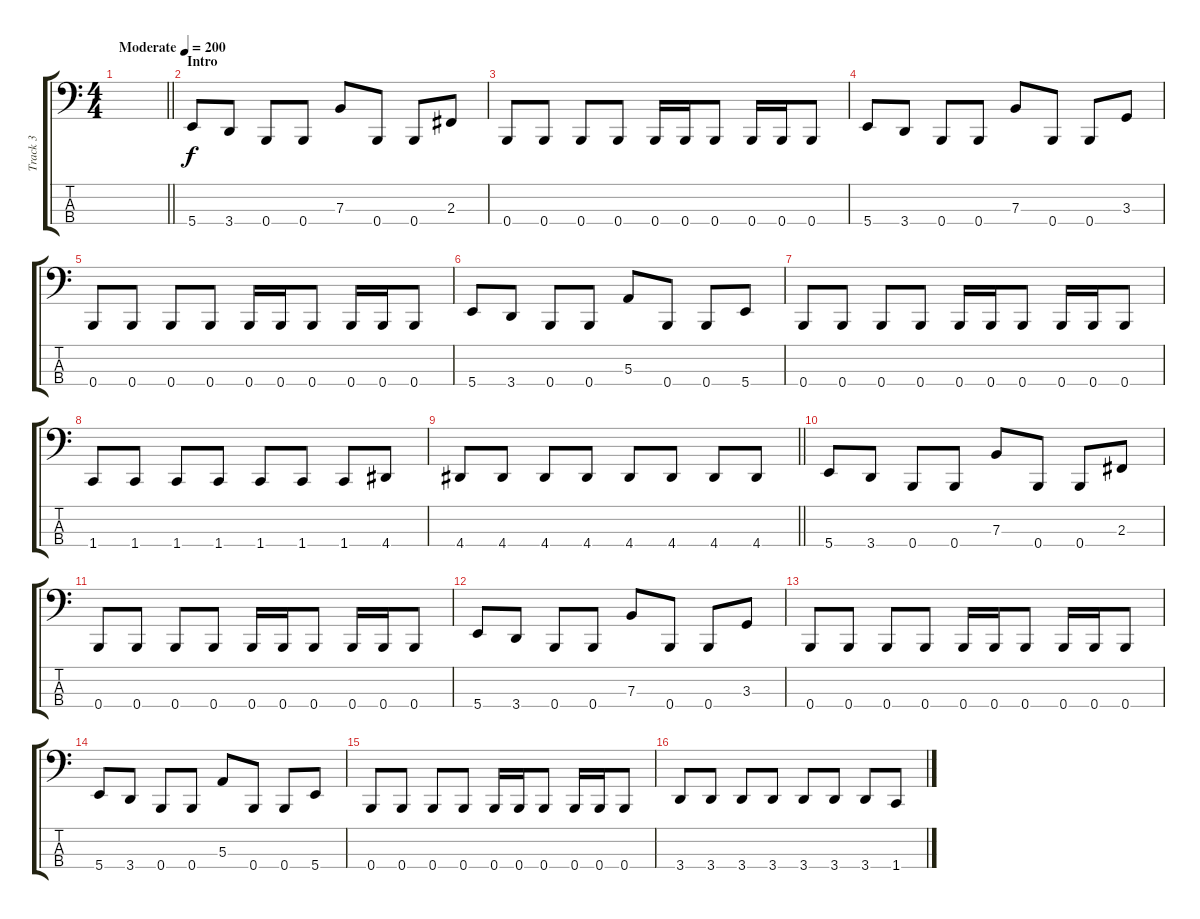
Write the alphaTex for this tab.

\track ("Track 3" "Track 3") {instrument electricbasspick}
\staff {score tabs}
\tuning (D2 A1 E1 B0) {hide}
\ts (4 4)
\tempo (200 "Moderate")
\clef f4
\barLineRight lightlight
\ks c
|
\section ("" "Intro")
5.4.8 3.4.8 0.4.8 0.4.8 7.3.8 0.4.8 0.4.8 2.3.8 |
0.4.8 0.4.8 0.4.8 0.4.8 0.4.16 0.4.16 0.4.8 0.4.16 0.4.16 0.4.8 |
5.4.8 3.4.8 0.4.8 0.4.8 7.3.8 0.4.8 0.4.8 3.3.8 |
0.4.8 0.4.8 0.4.8 0.4.8 0.4.16 0.4.16 0.4.8 0.4.16 0.4.16 0.4.8 |
5.4.8 3.4.8 0.4.8 0.4.8 5.3.8 0.4.8 0.4.8 5.4.8 |
0.4.8 0.4.8 0.4.8 0.4.8 0.4.16 0.4.16 0.4.8 0.4.16 0.4.16 0.4.8 |
1.4.8 1.4.8 1.4.8 1.4.8 1.4.8 1.4.8 1.4.8 4.4.8 |
\barLineRight lightlight
4.4.8 4.4.8 4.4.8 4.4.8 4.4.8 4.4.8 4.4.8 4.4.8 |
5.4.8 3.4.8 0.4.8 0.4.8 7.3.8 0.4.8 0.4.8 2.3.8 |
0.4.8 0.4.8 0.4.8 0.4.8 0.4.16 0.4.16 0.4.8 0.4.16 0.4.16 0.4.8 |
5.4.8 3.4.8 0.4.8 0.4.8 7.3.8 0.4.8 0.4.8 3.3.8 |
0.4.8 0.4.8 0.4.8 0.4.8 0.4.16 0.4.16 0.4.8 0.4.16 0.4.16 0.4.8 |
5.4.8 3.4.8 0.4.8 0.4.8 5.3.8 0.4.8 0.4.8 5.4.8 |
0.4.8 0.4.8 0.4.8 0.4.8 0.4.16 0.4.16 0.4.8 0.4.16 0.4.16 0.4.8 |
3.4.8 3.4.8 3.4.8 3.4.8 3.4.8 3.4.8 3.4.8 1.4.8
